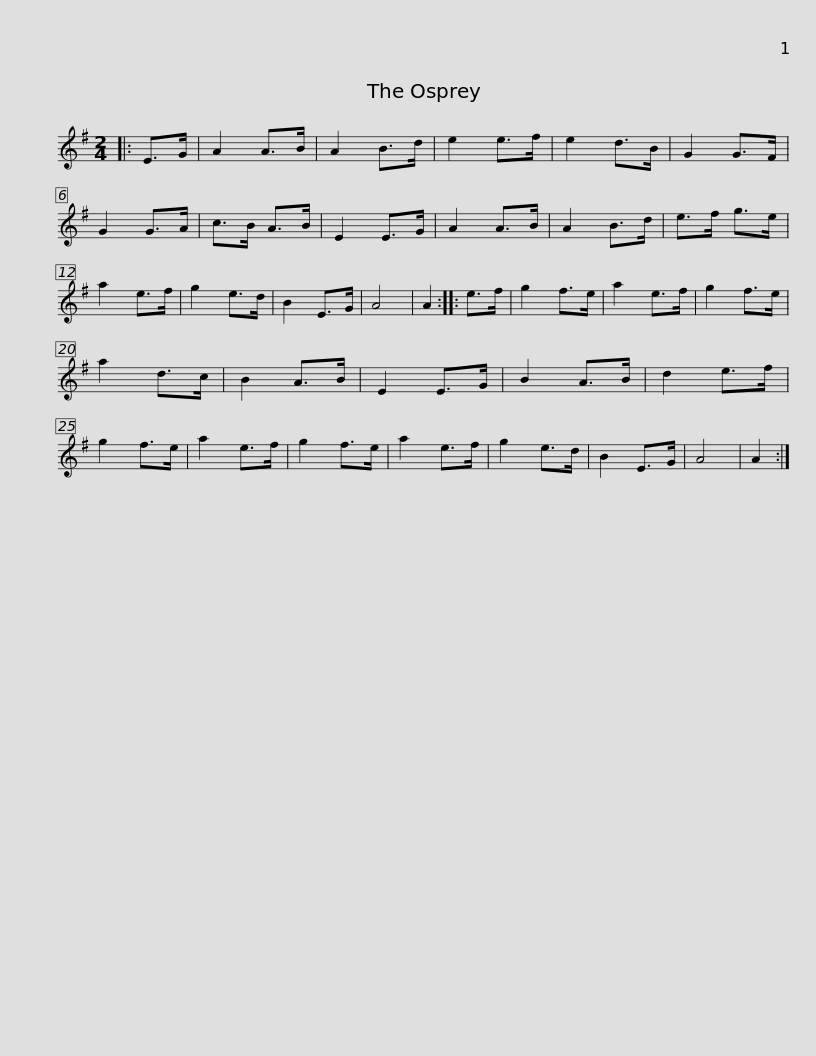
X:1
L:1/8
M:2/4
I:linebreak $
K:G
V:1 treble
V:1
|: E>G | A2 A>B | A2 B>d | e2 e>f | e2 d>B | %5
 G2 G>F | G2 G>A | c>B A>B | E2 E>G | A2 A>B | %10
 A2 B>d |$ e>f g>e | a2 e>f | g2 e>d | B2 E>G | %15
 A4 | A2 :: e>f | g2 f>e | a2 e>f | %20
 g2 f>e | a2 d>c | B2 A>B |$ E2 E>G | B2 A>B | %25
 d2 e>f | g2 f>e | a2 e>f | g2 f>e | a2 e>f | %30
 g2 e>d | B2 E>G | A4 | A2 :| %34
